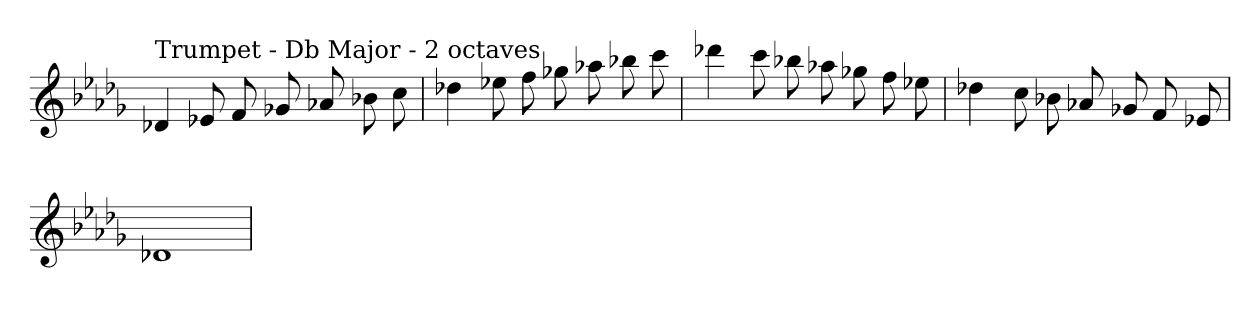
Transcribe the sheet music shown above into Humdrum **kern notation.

**kern
*part1
*staff1
*clefG2
*k[b-e-a-d-g-]
*D-:
=
!LO:TX:a:t=Trumpet - Db Major - 2 octaves
4d-X
8e-X
8f
8g-X
8a-X
8b-X
8cc
=
4dd-X
8ee-X
8ff
8gg-X
8aa-X
8bb-X
8ccc
=
4ddd-X
8ccc
8bb-X
8aa-X
8gg-X
8ff
8ee-X
=
4dd-X
8cc
8b-X
8a-X
8g-X
8f
8e-X
=
1d-X
=
*-
